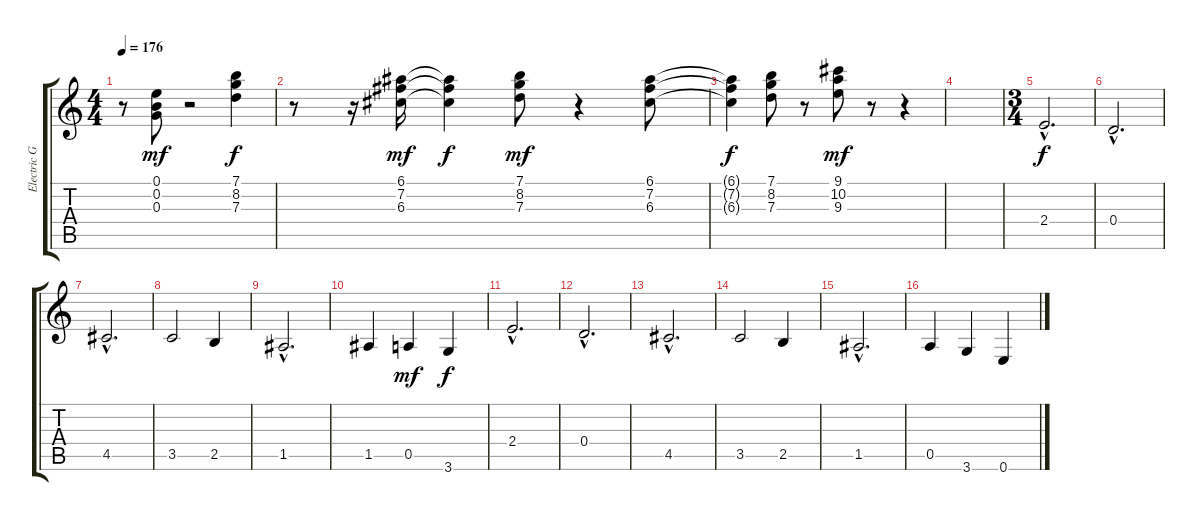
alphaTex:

\track ("Electric Guitar 1" "Electric G") {instrument overdrivenguitar}
\staff {score tabs}
\tuning (E4 B3 G3 D3 A2 E2) {hide}
\ts (4 4)
\tempo 176
\clef g2
\ks c
r.8{dy mf} (0.1 0.2 0.3).8 r.2 (7.1 8.2 7.3).4{dy f} |
r.8 r.16 (6.1 7.2 6.3).16{dy mf} (6.1{t} 7.2{t} 6.3{t}).4{dy f} (7.1 8.2 7.3).8{dy mf} r.4 (6.1 7.2 6.3).8 |
(6.1{t} 7.2{t} 6.3{t}).4{dy f} (7.1 8.2 7.3).8 r.8 (9.1 10.2 9.3).8{dy mf} r.8 r.4 |
|
\ts (3 4)
2.4{hac}.2{d dy f volume 12} |
0.4{hac}.2{d balance 16} |
4.5{hac}.2{d} |
3.5.2 2.5.4 |
1.5{hac}.2{d} |
1.5.4 0.5.4{dy mf} 3.6.4{dy f} |
2.4{hac}.2{d} |
0.4{hac}.2{d} |
4.5{hac}.2{d} |
3.5.2 2.5.4 |
1.5{hac}.2{d} |
0.5.4 3.6.4 0.6.4
